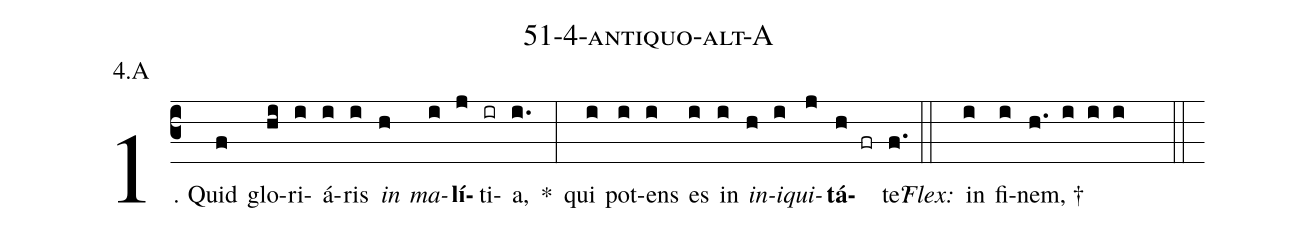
name: 51-4-antiquo-alt-A;
annotation: 4.A;
%%
(c3)1. Quid(f) glo(hi)ri(i)á(i)ris(i) <i>in</i>(h) <i>ma</i>(i)<b>lí</b>(j)ti(ir)a,(i.) *(:) qui(i) pot(i)ens(i) es(i) in(i) <i>in</i>(h)<i>i</i>(i)<i>qui</i>(j)<b>tá</b>(h fr)te?(f.) (::)
<i>Flex:</i>()  in(i) fi(i)nem, †(h. i i i  ::)
